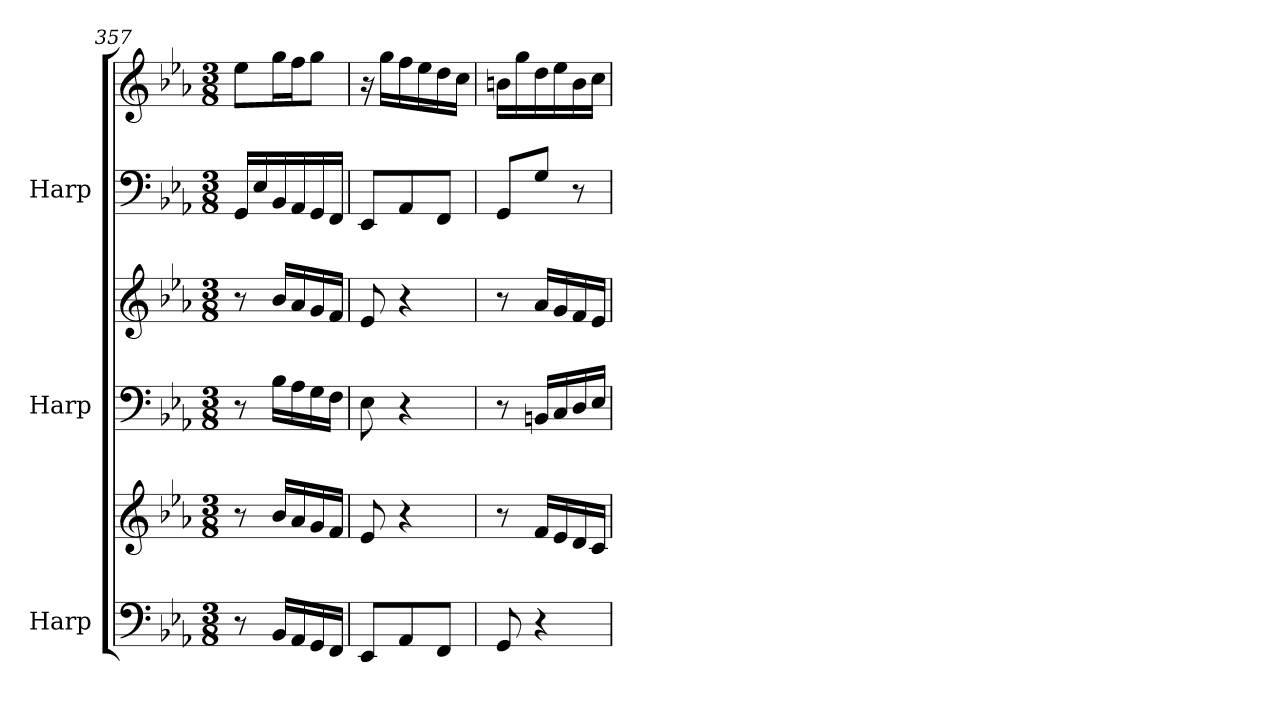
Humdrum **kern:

**kern	**kern	**kern	**kern	**kern	**kern
*part3	*part3	*part2	*part2	*part1	*part1
*staff6	*staff5	*staff4	*staff3	*staff2	*staff1
*I"Harp	*	*I"Harp	*	*I"Harp	*
*I'Hp	*	*I'Hp	*	*I'Hp	*
*clefF4	*clefG2	*clefF4	*clefG2	*clefF4	*clefG2
*k[b-e-a-]	*k[b-e-a-]	*k[b-e-a-]	*k[b-e-a-]	*k[b-e-a-]	*k[b-e-a-]
*M3/8	*M3/8	*M3/8	*M3/8	*M3/8	*M3/8
=357	=357	=357	=357	=357	=357
8r	8r	8r	8r	16GG/LL	8ee-\L
.	.	.	.	16E-/	.
16BB-/LL	16b-/LL	16B-\LL	16b-/LL	16BB-/	16gg\L
16AA-/	16a-/	16A-\	16a-/	16AA-/	16ff\J
16GG/	16g/	16G\	16g/	16GG/	8gg\J
16FF/JJ	16f/JJ	16F\JJ	16f/JJ	16FF/JJ	.
=358	=358	=358	=358	=358	=358
8EE-/L	8e-/	8E-\	8e-/	8EE-/L	16r
.	.	.	.	.	16gg\LL
8AA-/	4r	4r	4r	8AA-/	16ff\
.	.	.	.	.	16ee-\
8FF/J	.	.	.	8FF/J	16dd\
.	.	.	.	.	16cc\JJ
=359	=359	=359	=359	=359	=359
8GG/	8r	8r	8r	8GG/L	16bn\LL
.	.	.	.	.	16gg\
4r	16f/LL	16BBn/LL	16a-/LL	8G/J	16dd\
.	16e-/	16C/	16g/	.	16ee-\
.	16d/	16D/	16f/	8r	16b\
.	16c/JJ	16E-/JJ	16e-/JJ	.	16cc\JJ
=	=	=	=	=	=
*-	*-	*-	*-	*-	*-
